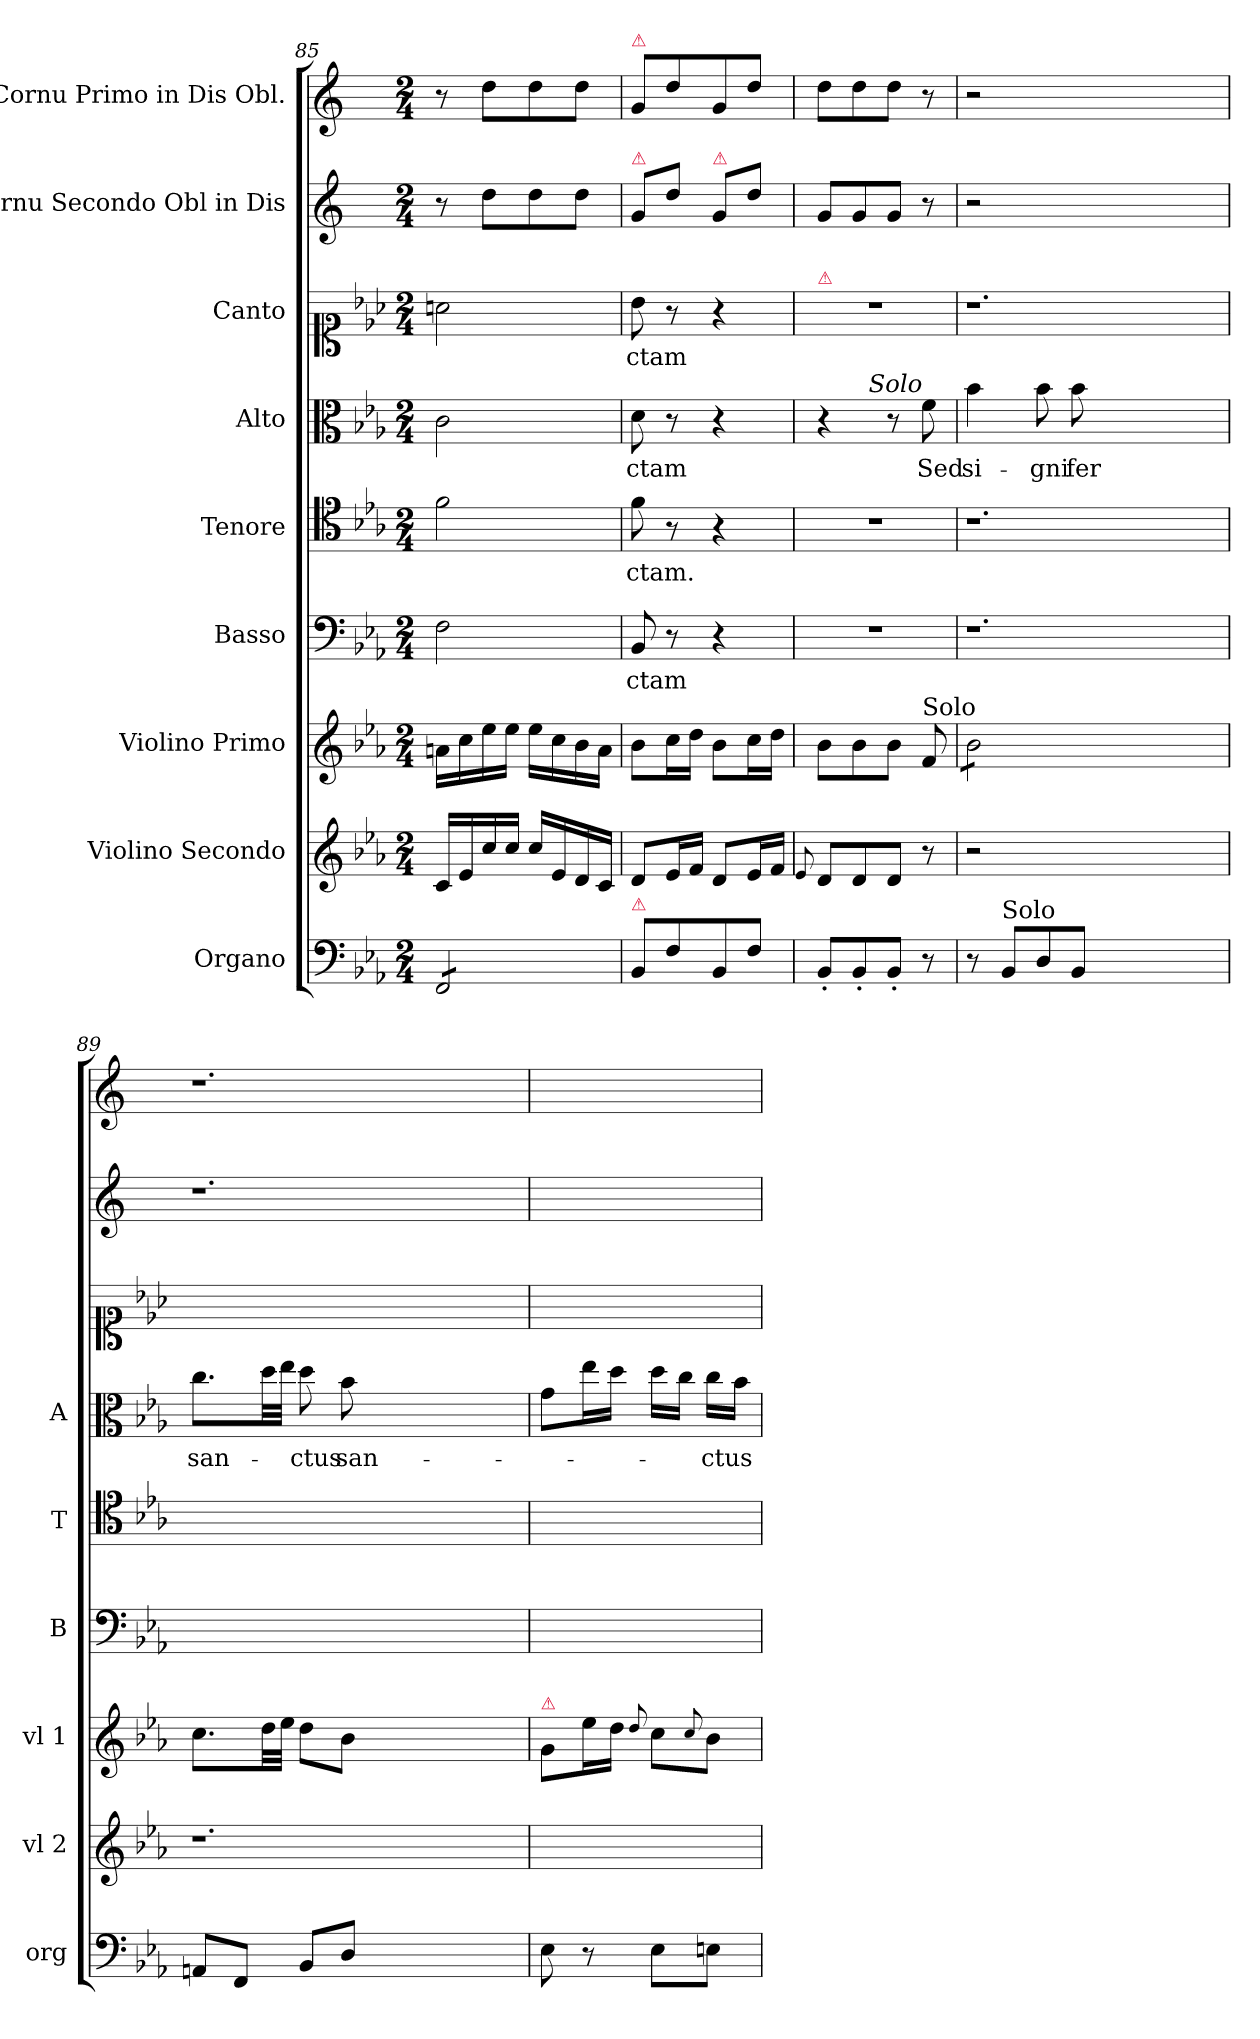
**kern	**dynam	**kern	**kern	**dynam	**kern	**text	**kern	**text	**kern	**text	**kern	**text	**kern	**kern
*part9	*part9	*part8	*part7	*part7	*part6	*part6	*part5	*part5	*part4	*part4	*part3	*part3	*part2	*part1
*staff9	*staff9	*staff8	*staff7	*staff7	*staff6	*staff6	*staff5	*staff5	*staff4	*staff4	*staff3	*staff3	*staff2	*staff1
*I"Organo	*	*I"Violino Secondo	*I"Violino Primo	*	*I"Basso	*	*I"Tenore	*	*I"Alto	*	*I"Canto	*	*I"Cornu Secondo Obl in Dis	*I"Cornu Primo in Dis Obl.
*I'org	*	*I'vl 2	*I'vl 1	*	*I'B	*	*I'T	*	*I'A	*	*	*	*	*
*clefF4	*	*clefG2	*clefG2	*	*clefF4	*	*clefC4	*	*clefC3	*	*clefC1	*	*clefG2	*clefG2
*	*	*	*	*	*	*	*	*	*	*	*	*	*ITrd5c9	*ITrd5c9
*k[b-e-a-]	*	*k[b-e-a-]	*k[b-e-a-]	*	*k[b-e-a-]	*	*k[b-e-a-]	*	*k[b-e-a-]	*	*k[b-e-a-]	*	*k[b-e-a-]	*k[b-e-a-]
*	*	*	*E-:	*	*E-:	*	*	*	*E-:	*	*E-:	*	*E-:	*E-:
*M2/4	*	*M2/4	*M2/4	*	*M2/4	*	*M2/4	*	*M2/4	*	*M2/4	*	*M2/4	*M2/4
=85	=85	=85	=85	=85	=85	=85	=85	=85	=85	=85	=85	=85	=85	=85
*tremolo	*	*	*	*	*	*	*	*	*	*	*	*	*	*
8FF/L	.	16c/LL	16an\LL	.	2F\	.	2f\	.	2c\	.	2an\	.	8r	8r
.	.	16e-/	16cc\	.	.	.	.	.	.	.	.	.	.	.
8FF/	.	16cc/	16ee-\	.	.	.	.	.	.	.	.	.	8f\L	8f\L
.	.	16cc/JJ	16ee-\JJ	.	.	.	.	.	.	.	.	.	.	.
8FF/	.	16cc/LL	16ee-\LL	.	.	.	.	.	.	.	.	.	8f\	8f\
.	.	16e-/	16cc\	.	.	.	.	.	.	.	.	.	.	.
8FF/J	.	16d/	16b-\	.	.	.	.	.	.	.	.	.	8f\J	8f\J
*Xtremolo	*	*	*	*	*	*	*	*	*	*	*	*	*	*
.	.	16c/JJ	16a\JJ	.	.	.	.	.	.	.	.	.	.	.
=86	=86	=86	=86	=86	=86	=86	=86	=86	=86	=86	=86	=86	=86	=86
!	!	!	!	!	!	!	!	!	!	!	!	!	!	!LO:TX:a:color=crimson:t=⚠
!	!	!	!	!	!	!	!	!	!	!	!	!	!LO:TX:a:color=crimson:t=⚠	!
!LO:TX:a:color=crimson:t=⚠	!	!	!	!	!	!	!	!	!	!	!	!	!	!
8BB-/L	.	8d/L	8b-\L	.	8BB-/	-ctam	8f\	-ctam.	8d\	-ctam	8b-\	-ctam	8B-/L	8B-/L
8F\	.	16e-/L	16cc\L	.	8r	.	8r	.	8r	.	8r	.	8f\J	8f\
.	.	16f/JJ	16dd\JJ	.	.	.	.	.	.	.	.	.	.	.
!	!	!	!	!	!	!	!	!	!	!	!	!	!LO:TX:a:color=crimson:t=⚠	!
8BB-/	.	8d/L	8b-\L	.	4r	.	4r	.	4r	.	4r	.	8B-/L	8B-/
8F\J	.	16e-/L	16cc\L	.	.	.	.	.	.	.	.	.	8f\J	8f\J
.	.	16f/JJ	16dd\JJ	.	.	.	.	.	.	.	.	.	.	.
=87	=87	=87	=87	=87	=87	=87	=87	=87	=87	=87	=87	=87	=87	=87
.	.	8qqe-/	.	.	.	.	.	.	.	.	.	.	.	.
!	!	!	!	!	!	!	!	!	!	!	!LO:TX:a:color=crimson:t=⚠	!	!	!
8BB-'>/L	.	8d/L	8b-\L	.	2r	.	2r	.	4r	.	2r	.	8B-/L	8f\L
8BB-'>/	.	8d/	8b-\	.	.	.	.	.	.	.	.	.	8B-/	8f\
8BB-'>/J	.	8d/J	8b-\J	.	.	.	.	.	8r	.	.	.	8B-/J	8f\J
!	!	!	!	!	!	!	!	!	!LO:TX:a:i:rj:t=Solo	!	!	!	!	!
!	!	!	!LO:TX:a:t=Solo	!	!	!	!	!	!	!	!	!	!	!
!	!	!	!	!LO:DY:b	!	!	!	!	!	!	!	!	!	!
8r	.	8r	8f/	po	.	.	.	.	8f\	Sed	.	.	8r	8r
=88	=88	=88	=88	=88	=88	=88	=88	=88	=88	=88	=88	=88	=88	=88
*	*	*	*tremolo	*	*	*	*	*	*	*	*	*	*	*
8r	.	2r	8b-\L	.	1.r	.	1.r	.	4b-\	si-	1.r	.	2r	2r
!LO:TX:a:t=Solo	!	!	!	!	!	!	!	!	!	!	!	!	!	!
8BB-/L	po.	.	8b-\	.	.	.	.	.	.	.	.	.	.	.
8D/	.	.	8b-\	.	.	.	.	.	8b-\	-gni-	.	.	.	.
8BB-/J	.	.	8b-\J	.	.	.	.	.	8b-\	-fer	.	.	.	.
*	*	*	*Xtremolo	*	*	*	*	*	*	*	*	*	*	*
1ryy	.	1ryy	1ryy	.	.	.	.	.	1ryy	.	.	.	1ryy	1ryy
=89	=89	=89	=89	=89	=89	=89	=89	=89	=89	=89	=89	=89	=89	=89
8AAn/L	.	1.r	8.cc\L	.	1.ryy	.	1.ryy	.	8.cc\L	san-	1.ryy	.	1.r	1.r
8FF/J	.	.	.	.	.	.	.	.	.	.	.	.	.	.
.	.	.	32dd\LL	.	.	.	.	.	32dd\LL	.	.	.	.	.
.	.	.	32ee-\JJJ	.	.	.	.	.	32ee-\JJJ	.	.	.	.	.
8BB-/L	.	.	8dd\L	.	.	.	.	.	8dd\	-ctus	.	.	.	.
8D/J	.	.	8b-\J	.	.	.	.	.	8b-\	san-	.	.	.	.
1ryy	.	.	1ryy	.	.	.	.	.	1ryy	.	.	.	.	.
=90	=90	=90	=90	=90	=90	=90	=90	=90	=90	=90	=90	=90	=90	=90
!	!	!	!LO:TX:a:color=crimson:t=⚠	!	!	!	!	!	!	!	!	!	!	!
8E-\	.	2ryy	8g/L	.	2ryy	.	2ryy	.	8g\L	.	2ryy	.	2ryy	2ryy
8r	.	.	16ee-\L	.	.	.	.	.	16ee-\L	.	.	.	.	.
.	.	.	16dd\JJ	.	.	.	.	.	16dd\JJ	.	.	.	.	.
.	.	.	8qqdd/	.	.	.	.	.	.	.	.	.	.	.
8E-\L	.	.	8cc\L	.	.	.	.	.	16dd\LL	.	.	.	.	.
.	.	.	.	.	.	.	.	.	16cc\JJ	.	.	.	.	.
.	.	.	8qqcc/	.	.	.	.	.	.	.	.	.	.	.
8En\J	.	.	8b-\J	.	.	.	.	.	16cc\LL	-ctus	.	.	.	.
.	.	.	.	.	.	.	.	.	16b-\JJ	.	.	.	.	.
=	=	=	=	=	=	=	=	=	=	=	=	=	=	=
*-	*-	*-	*-	*-	*-	*-	*-	*-	*-	*-	*-	*-	*-	*-
